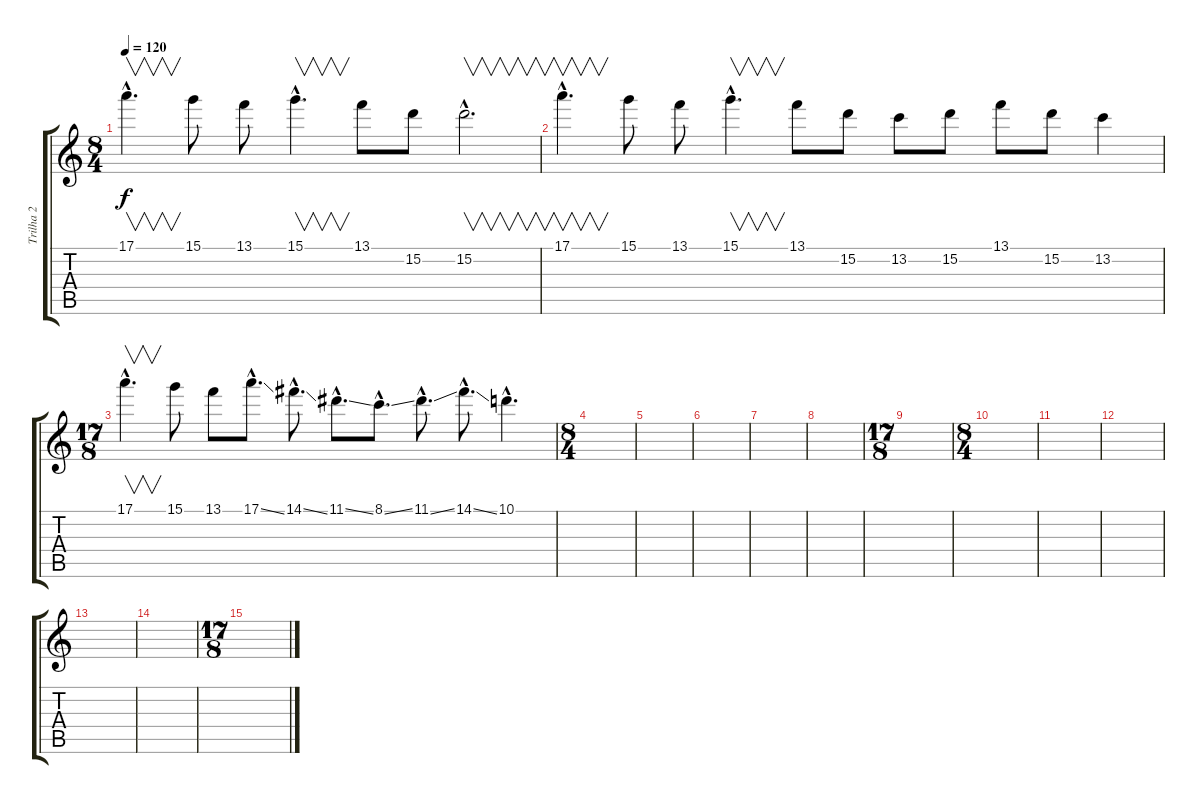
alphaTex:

\track ("Trilha 2" "Trilha 2") {instrument distortionguitar}
\staff {score tabs}
\tuning (E4 B3 G3 D3 A2 E2) {hide}
\ts (8 4)
\tempo 120
\clef g2
\ks c
17.1{hac}.4{v d dy f instrument distortionguitar} 15.1.8 13.1.8 15.1{hac}.4{v d} 13.1.8 15.2.8 15.2{hac}.2{v d} |
17.1{hac}.4{v d} 15.1.8 13.1.8 15.1{hac}.4{v d} 13.1.8 15.2.8 13.2.8 15.2.8 13.1.8 15.2.8 13.2.4 |
\ts (17 8)
17.1{hac}.4{v d} 15.1.8 13.1.8 17.1{ss hac}.8{d} 14.1{ss hac}.8{d} 11.1{ss hac}.8{d} 8.1{ss hac}.8{d} 11.1{ss hac}.8{d} 14.1{ss hac}.8{d} 10.1{hac}.4{d} |
\ts (8 4)
|
|
|
|
|
\ts (17 8)
|
\ts (8 4)
|
|
|
|
|
\ts (17 8)
